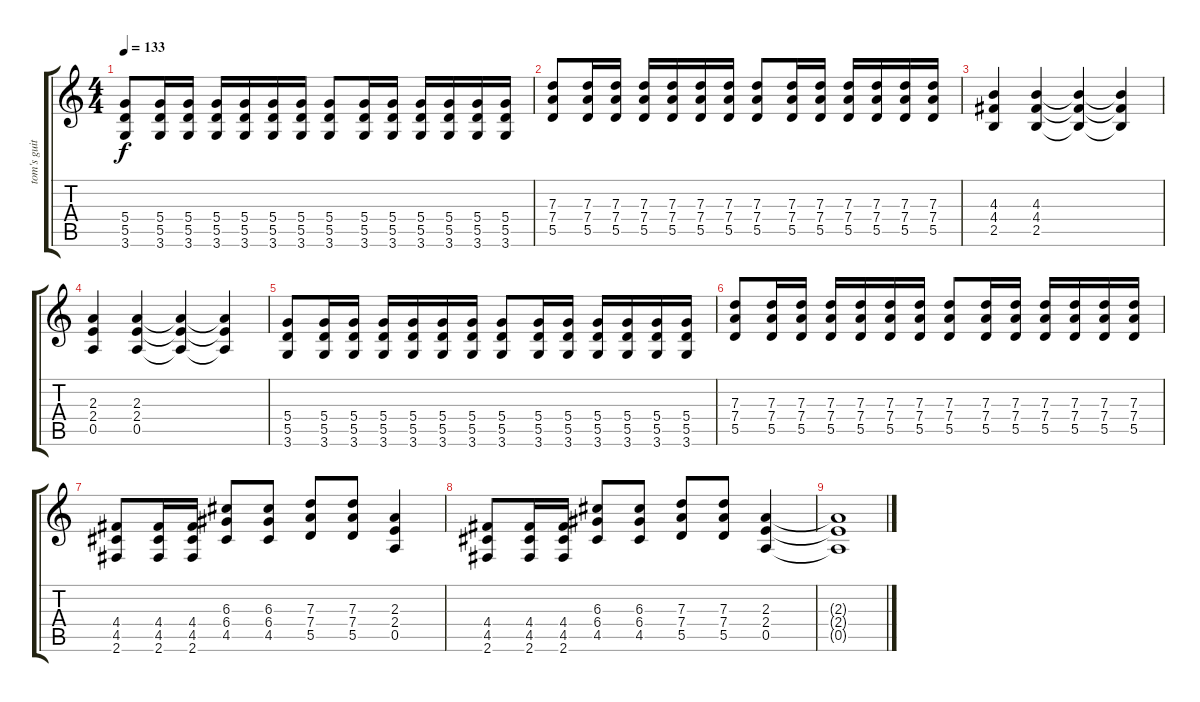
\track ("tom's guitar" "tom's guit") {instrument distortionguitar}
\staff {score tabs}
\tuning (E4 B3 G3 D3 A2 E2) {hide}
\ts (4 4)
\tempo 133
\clef g2
\ks c
(5.4 5.5 3.6).8{dy f} (5.4 5.5 3.6).16 (5.4 5.5 3.6).16 (5.4 5.5 3.6).16 (5.4 5.5 3.6).16 (5.4 5.5 3.6).16 (5.4 5.5 3.6).16 (5.4 5.5 3.6).8 (5.4 5.5 3.6).16 (5.4 5.5 3.6).16 (5.4 5.5 3.6).16 (5.4 5.5 3.6).16 (5.4 5.5 3.6).16 (5.4 5.5 3.6).16 |
(7.3 7.4 5.5).8 (7.3 7.4 5.5).16 (7.3 7.4 5.5).16 (7.3 7.4 5.5).16 (7.3 7.4 5.5).16 (7.3 7.4 5.5).16 (7.3 7.4 5.5).16 (7.3 7.4 5.5).8 (7.3 7.4 5.5).16 (7.3 7.4 5.5).16 (7.3 7.4 5.5).16 (7.3 7.4 5.5).16 (7.3 7.4 5.5).16 (7.3 7.4 5.5).16 |
(4.3 4.4 2.5).4 (4.3 4.4 2.5).4 (4.3{t} 4.4{t} 2.5{t}).4 (4.3{t} 4.4{t} 2.5{t}).4 |
(2.3 2.4 0.5).4 (2.3 2.4 0.5).4 (2.3{t} 2.4{t} 0.5{t}).4 (2.3{t} 2.4{t} 0.5{t}).4 |
(5.4 5.5 3.6).8 (5.4 5.5 3.6).16 (5.4 5.5 3.6).16 (5.4 5.5 3.6).16 (5.4 5.5 3.6).16 (5.4 5.5 3.6).16 (5.4 5.5 3.6).16 (5.4 5.5 3.6).8 (5.4 5.5 3.6).16 (5.4 5.5 3.6).16 (5.4 5.5 3.6).16 (5.4 5.5 3.6).16 (5.4 5.5 3.6).16 (5.4 5.5 3.6).16 |
(7.3 7.4 5.5).8 (7.3 7.4 5.5).16 (7.3 7.4 5.5).16 (7.3 7.4 5.5).16 (7.3 7.4 5.5).16 (7.3 7.4 5.5).16 (7.3 7.4 5.5).16 (7.3 7.4 5.5).8 (7.3 7.4 5.5).16 (7.3 7.4 5.5).16 (7.3 7.4 5.5).16 (7.3 7.4 5.5).16 (7.3 7.4 5.5).16 (7.3 7.4 5.5).16 |
(4.4 4.5 2.6).8 (4.4 4.5 2.6).16 (4.4 4.5 2.6).16 (6.3 6.4 4.5).8 (6.3 6.4 4.5).8 (7.3 7.4 5.5).8 (7.3 7.4 5.5).8 (2.3 2.4 0.5).4 |
(4.4 4.5 2.6).8 (4.4 4.5 2.6).16 (4.4 4.5 2.6).16 (6.3 6.4 4.5).8 (6.3 6.4 4.5).8 (7.3 7.4 5.5).8 (7.3 7.4 5.5).8 (2.3 2.4 0.5).4 |
(2.3{t} 2.4{t} 0.5{t}).1
